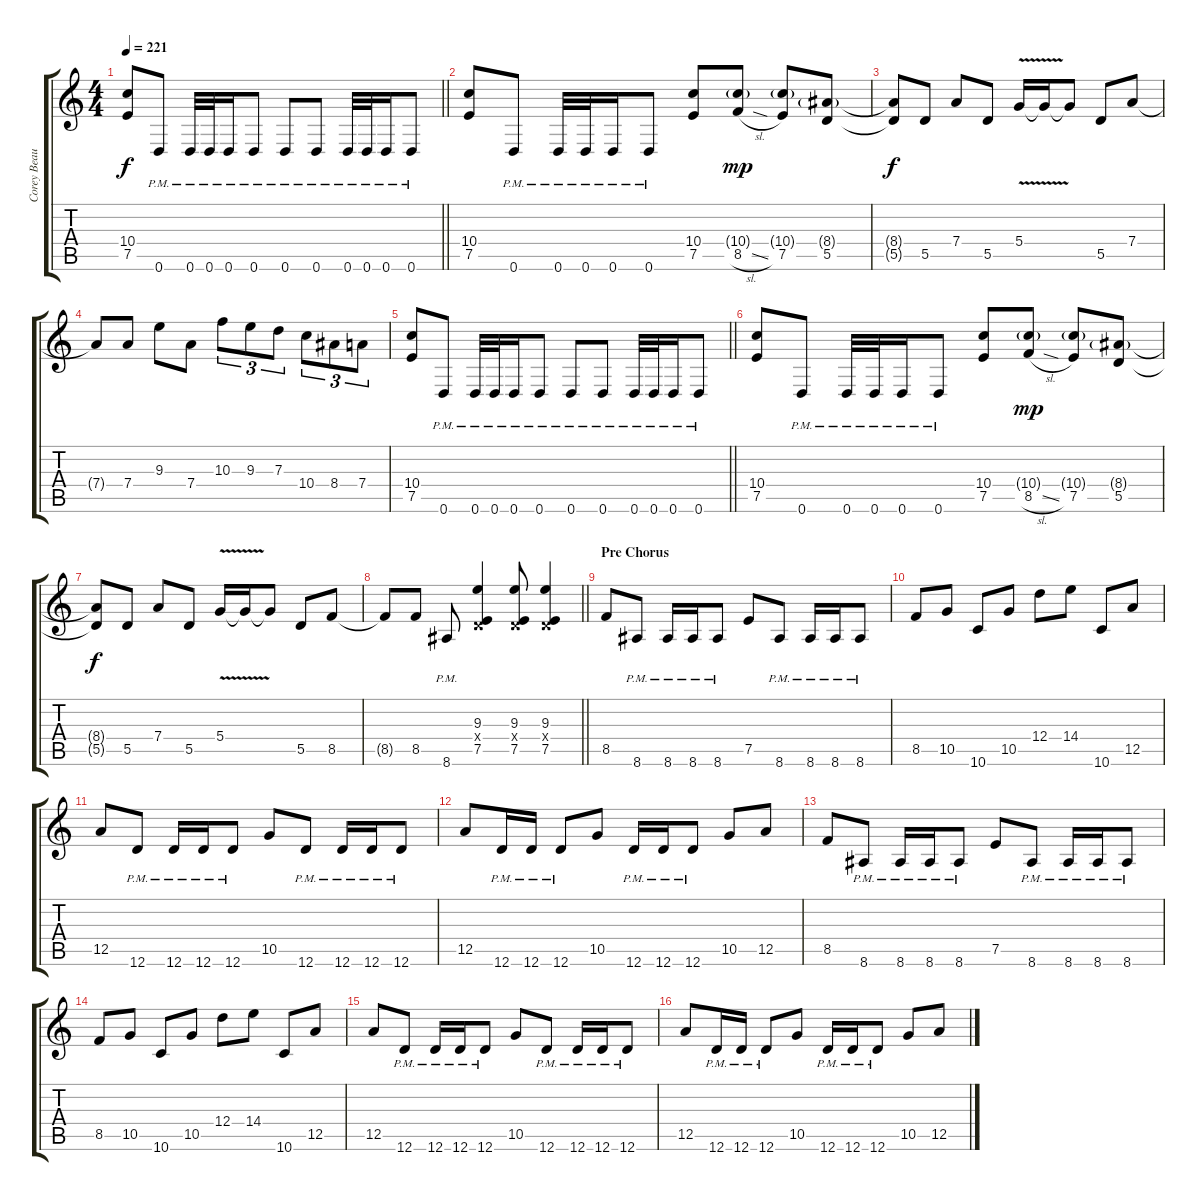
\track ("Corey Beaulieu" "Corey Beau") {instrument distortionguitar}
\staff {score tabs}
\tuning (E4 B3 G3 D3 A2 D2) {hide}
\ts (4 4)
\tempo 221
\clef g2
\barLineRight lightlight
\ks c
(10.4 7.5).8{dy f} 0.6{pm}.8 0.6{pm}.32 0.6{pm}.32 0.6{pm}.16 0.6{pm}.8 0.6{pm}.8 0.6{pm}.8 0.6{pm}.32 0.6{pm}.32 0.6{pm}.16 0.6{pm}.8 |
(10.4 7.5).8 0.6{pm}.8 0.6{pm}.32 0.6{pm}.32 0.6{pm}.16 0.6{pm}.8 (10.4 7.5).8 (10.4{g} 8.5{sl}).8{dy mp} (10.4{g} 7.5).8 (8.4{g} 5.5).8 |
(8.4{t} 5.5{t}).8{dy f} 5.5.8 7.4.8 5.5.8 5.4{v}.16 5.4{t}.16 5.4{t}.8 5.5.8 7.4.8 |
7.4{t}.8 7.4.8 9.3.8 7.4.8 10.3.8{tu (3 2)} 9.3.8{tu (3 2)} 7.3.8{tu (3 2)} 10.4.8{tu (3 2)} 8.4.8{tu (3 2)} 7.4.8{tu (3 2)} |
\barLineRight lightlight
(10.4 7.5).8 0.6{pm}.8 0.6{pm}.32 0.6{pm}.32 0.6{pm}.16 0.6{pm}.8 0.6{pm}.8 0.6{pm}.8 0.6{pm}.32 0.6{pm}.32 0.6{pm}.16 0.6{pm}.8 |
(10.4 7.5).8 0.6{pm}.8 0.6{pm}.32 0.6{pm}.32 0.6{pm}.16 0.6{pm}.8 (10.4 7.5).8 (10.4{g} 8.5{sl}).8{dy mp} (10.4{g} 7.5).8 (8.4{g} 5.5).8 |
(8.4{t} 5.5{t}).8{dy f} 5.5.8 7.4.8 5.5.8 5.4{v}.16 5.4{t}.16 5.4{t}.8 5.5.8 8.5.8 |
\barLineRight lightlight
8.5{t}.8 8.5.8 8.6{pm}.8 (9.3 0.4{x} 7.5).4 (9.3 0.4{x} 7.5).8 (9.3 0.4{x} 7.5).4 |
\section ("" "Pre Chorus")
8.5.8 8.6{pm}.8 8.6{pm}.16 8.6{pm}.16 8.6{pm}.8 7.5.8 8.6{pm}.8 8.6{pm}.16 8.6{pm}.16 8.6{pm}.8 |
8.5.8 10.5.8 10.6.8 10.5.8 12.4.8 14.4.8 10.6.8 12.5.8 |
12.5.8 12.6{pm}.8 12.6{pm}.16 12.6{pm}.16 12.6{pm}.8 10.5.8 12.6{pm}.8 12.6{pm}.16 12.6{pm}.16 12.6{pm}.8 |
12.5.8 12.6{pm}.16 12.6{pm}.16 12.6{pm}.8 10.5.8 12.6{pm}.16 12.6{pm}.16 12.6{pm}.8 10.5.8 12.5.8 |
8.5.8 8.6{pm}.8 8.6{pm}.16 8.6{pm}.16 8.6{pm}.8 7.5.8 8.6{pm}.8 8.6{pm}.16 8.6{pm}.16 8.6{pm}.8 |
8.5.8 10.5.8 10.6.8 10.5.8 12.4.8 14.4.8 10.6.8 12.5.8 |
12.5.8 12.6{pm}.8 12.6{pm}.16 12.6{pm}.16 12.6{pm}.8 10.5.8 12.6{pm}.8 12.6{pm}.16 12.6{pm}.16 12.6{pm}.8 |
12.5.8 12.6{pm}.16 12.6{pm}.16 12.6{pm}.8 10.5.8 12.6{pm}.16 12.6{pm}.16 12.6{pm}.8 10.5.8 12.5.8
